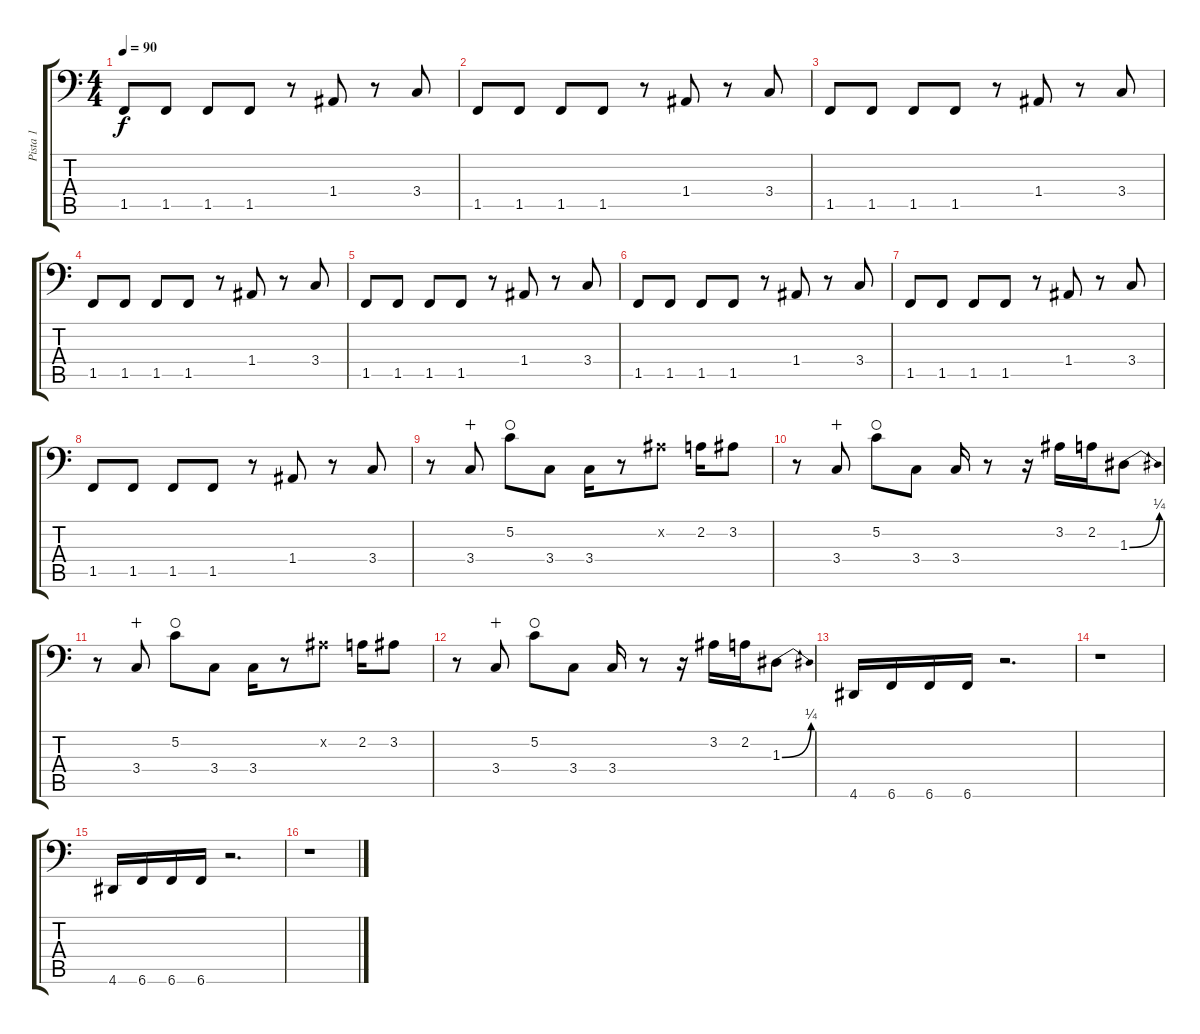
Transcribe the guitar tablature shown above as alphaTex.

\track ("Pista 1" "Pista 1") {instrument synthbass2}
\staff {score tabs}
\tuning (C3 G2 D2 A1 E1 B0) {hide}
\ts (4 4)
\tempo 90
\clef f4
\ks c
1.5.8{dy f} 1.5.8 1.5.8 1.5.8 r.8 1.4.8 r.8 3.4.8 |
1.5.8 1.5.8 1.5.8 1.5.8 r.8 1.4.8 r.8 3.4.8 |
1.5.8 1.5.8 1.5.8 1.5.8 r.8 1.4.8 r.8 3.4.8 |
1.5.8 1.5.8 1.5.8 1.5.8 r.8 1.4.8 r.8 3.4.8 |
1.5.8 1.5.8 1.5.8 1.5.8 r.8 1.4.8 r.8 3.4.8 |
1.5.8 1.5.8 1.5.8 1.5.8 r.8 1.4.8 r.8 3.4.8 |
1.5.8 1.5.8 1.5.8 1.5.8 r.8 1.4.8 r.8 3.4.8 |
1.5.8 1.5.8 1.5.8 1.5.8 r.8 1.4.8 r.8 3.4.8 |
r.8 3.4.8{wahc} 5.2.8{waho} 3.4.8 3.4.16 r.8 3.2{x}.8 2.2.16 3.2.8 |
r.8 3.4.8{wahc} 5.2.8{waho} 3.4.8 3.4.16 r.8 r.16 3.2.16 2.2.16 1.3{be (bend 0 0 60 1)}.8 |
r.8 3.4.8{wahc} 5.2.8{waho} 3.4.8 3.4.16 r.8 3.2{x}.8 2.2.16 3.2.8 |
r.8 3.4.8{wahc} 5.2.8{waho} 3.4.8 3.4.16 r.8 r.16 3.2.16 2.2.16 1.3{be (bend 0 0 60 1)}.8 |
4.6.16 6.6.16 6.6.16 6.6.16 r.2{d} |
r.1 |
4.6.16 6.6.16 6.6.16 6.6.16 r.2{d} |
r.1
